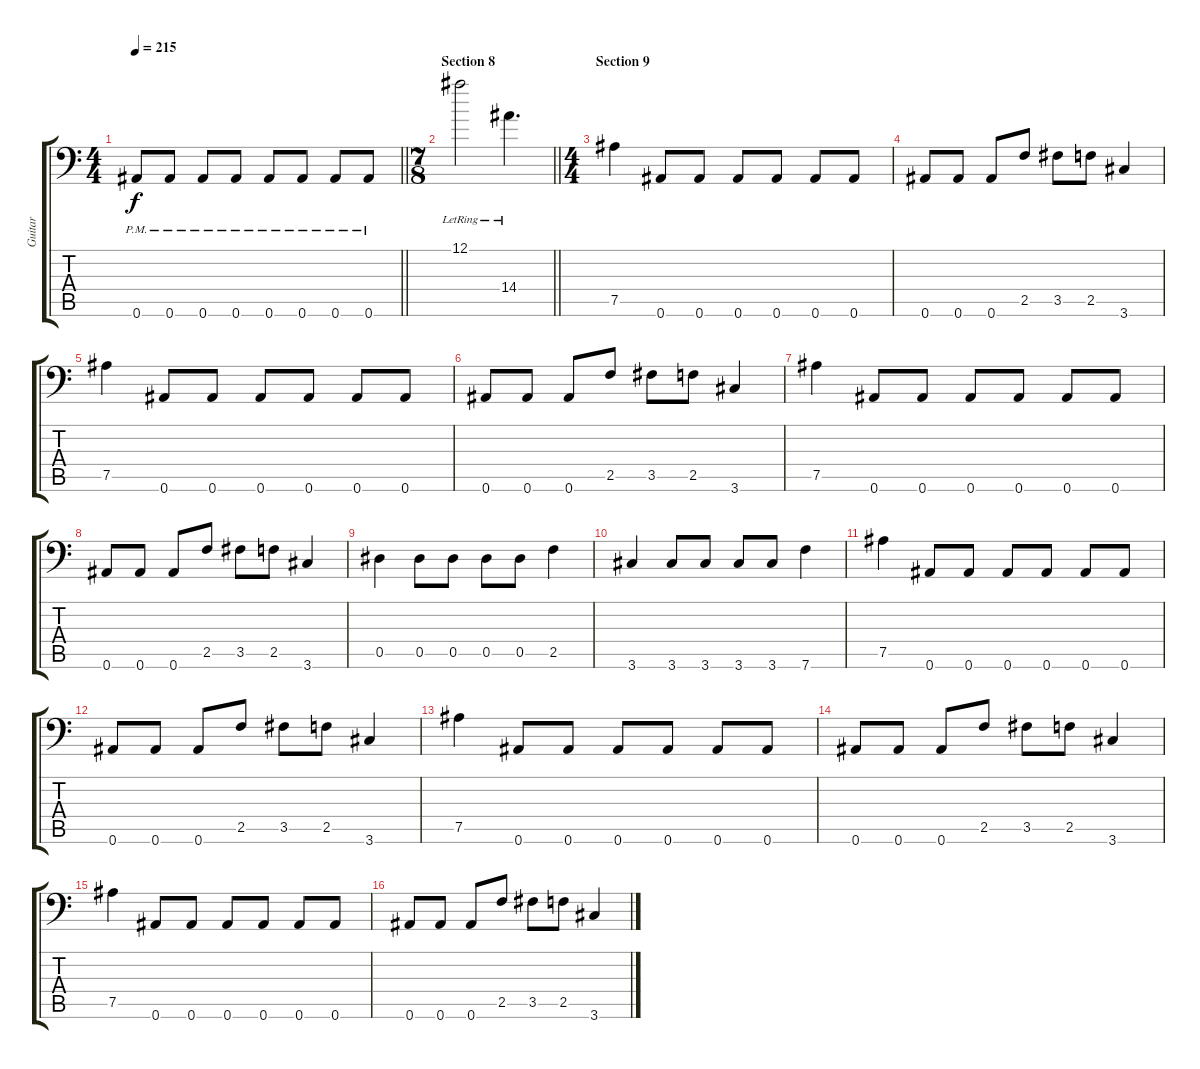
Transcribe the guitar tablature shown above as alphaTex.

\track ("Guitar" "Guitar") {instrument electricguitarclean}
\staff {score tabs}
\tuning (Bb3 F3 Db3 Ab2 Eb2 Bb1) {hide}
\ts (4 4)
\tempo 215
\clef f4
\barLineRight lightlight
\ks c
0.6{pm}.8{dy f} 0.6{pm}.8 0.6{pm}.8 0.6{pm}.8 0.6{pm}.8 0.6{pm}.8 0.6{pm}.8 0.6{pm}.8 |
\ts (7 8)
\section ("" "Section 8")
\barLineRight lightlight
12.1{lr}.2{instrument electricguitarclean} 14.4{lr}.4{d} |
\ts (4 4)
\section ("" "Section 9")
7.5.4{instrument overdrivenguitar} 0.6.8 0.6.8 0.6.8 0.6.8 0.6.8 0.6.8 |
0.6.8 0.6.8 0.6.8 2.5.8 3.5.8 2.5.8 3.6.4 |
7.5.4 0.6.8 0.6.8 0.6.8 0.6.8 0.6.8 0.6.8 |
0.6.8 0.6.8 0.6.8 2.5.8 3.5.8 2.5.8 3.6.4 |
7.5.4 0.6.8 0.6.8 0.6.8 0.6.8 0.6.8 0.6.8 |
0.6.8 0.6.8 0.6.8 2.5.8 3.5.8 2.5.8 3.6.4 |
0.5.4 0.5.8 0.5.8 0.5.8 0.5.8 2.5.4 |
3.6.4 3.6.8 3.6.8 3.6.8 3.6.8 7.6.4 |
7.5.4 0.6.8 0.6.8 0.6.8 0.6.8 0.6.8 0.6.8 |
0.6.8 0.6.8 0.6.8 2.5.8 3.5.8 2.5.8 3.6.4 |
7.5.4 0.6.8 0.6.8 0.6.8 0.6.8 0.6.8 0.6.8 |
0.6.8 0.6.8 0.6.8 2.5.8 3.5.8 2.5.8 3.6.4 |
7.5.4 0.6.8 0.6.8 0.6.8 0.6.8 0.6.8 0.6.8 |
0.6.8 0.6.8 0.6.8 2.5.8 3.5.8 2.5.8 3.6.4
